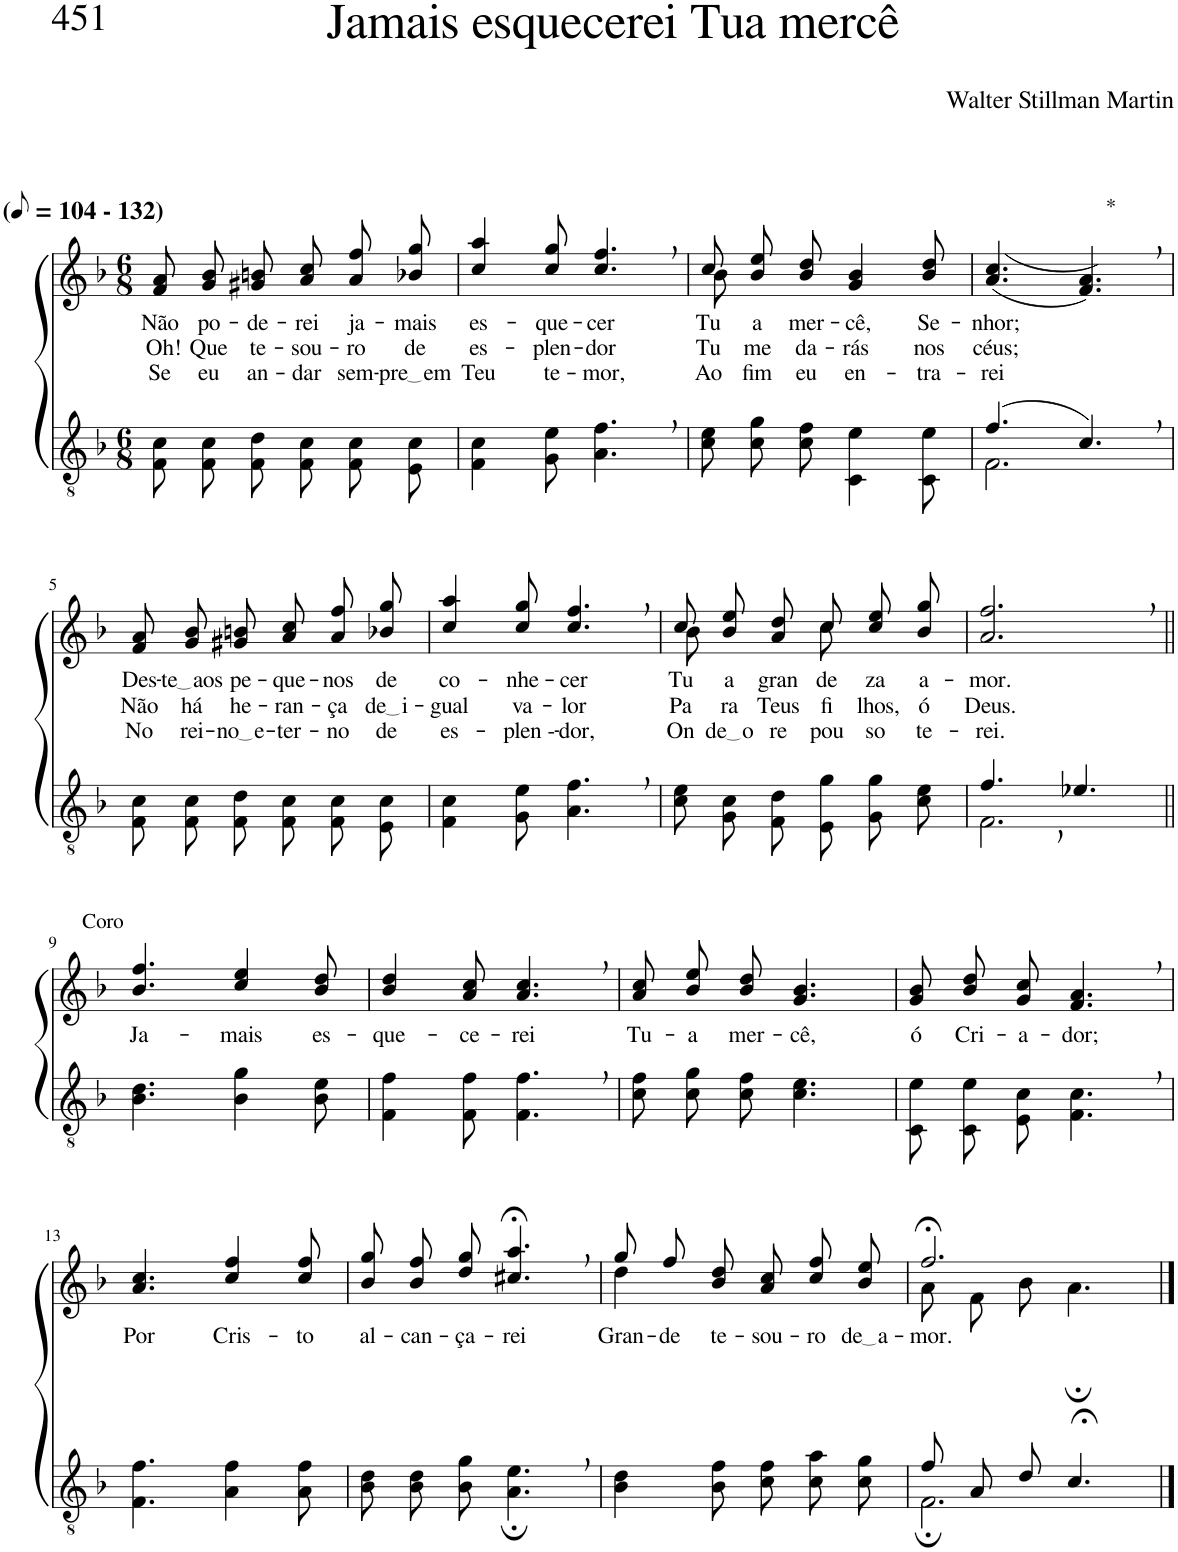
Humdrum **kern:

**kern	**kern	**text	**text	**text
*part2	*part1	*part1	*part1	*part1
*staff2	*staff1	*staff1	*staff1	*staff1
*I"Parte III e IV	*I"Parte I e II	*	*	*
*clefGv2	*clefG2	*	*	*
*Trd4c7	*Trd4c7	*	*	*
*k[b-]	*k[b-]	*	*	*
*M6/8	*M6/8	*	*	*
*MM52	*MM52	*	*	*
=1	=1	=1	=1	=1
!	!LO:TX:a:B:t=(	!	!	!
!	!LO:TX:a:B:t=- 132)	!	!	!
!	!	!LO:LY:b	!LO:LY:b	!LO:LY:b
8F/ 8c/L	8f/ 8a/L	Não	Oh!	Se
!	!	!LO:LY:b	!LO:LY:b	!LO:LY:b
8F/ 8c/	8g/ 8b-/	po-	Que	eu
!	!	!LO:LY:b	!LO:LY:b	!LO:LY:b
8F/ 8d/J	8g#X/ 8bn/J	-de-	te-	an-
!	!	!LO:LY:b	!LO:LY:b	!LO:LY:b
8F/ 8c/L	8a\ 8cc\L	-rei	-sou-	-dar
!	!	!LO:LY:b	!LO:LY:b	!LO:LY:b
8F/ 8c/	8a\ 8ff\	ja-	-ro	sem-
!	!	!LO:LY:b	!LO:LY:b	!LO:LY:b
8E/ 8c/J	8b-X\ 8gg\J	-mais	de	pre em
=2	=2	=2	=2	=2
!	!	!LO:LY:b	!LO:LY:b	!LO:LY:b
4F\ 4c\	4cc/ 4aa/	es-	es-	Teu
!	!	!LO:LY:b	!LO:LY:b	!LO:LY:b
8G\ 8e\	8cc/ 8gg/	-que-	-plen-	te-
!	!	!LO:LY:b	!LO:LY:b	!LO:LY:b
4.A\, 4.f\,	4.cc/, 4.ff/,	-cer	-dor	-mor,
=3	=3	=3	=3	=3
*	*^	*	*	*
!	!	!	!LO:LY:b	!LO:LY:b	!LO:LY:b
8c\ 8e\L	8cc\L	8b-\	Tu	Tu	Ao
!	!	!	!LO:LY:b	!LO:LY:b	!LO:LY:b
8c\ 8g\	8b-\ 8ee\	2ryy	a	me	fim
!	!	!	!LO:LY:b	!LO:LY:b	!LO:LY:b
8c\ 8f\J	8b-\ 8dd\J	.	mer-	da-	eu
!	!	!	!LO:LY:b	!LO:LY:b	!LO:LY:b
4C\ 4e\	4g/ 4b-/	.	-cê,	-rás	en-
!	!	!	!LO:LY:b	!LO:LY:b	!LO:LY:b
8C\ 8e\	8b-/ 8dd/	8ryy	Se-	nos	-tra-
=4	=4	=4	=4	=4	=4
*^	*	*	*	*	*
!	!	!	!	!LO:LY:b	!LO:LY:b	!LO:LY:b
*	*	*v	*v	*	*	*
(4.f/	2.F\	((4.a/ 4.cc/	-nhor;	céus;	-rei
!	!	!LO:TX:a:t=*	!	!	!
4.c,/)	.	4.f/, 4.a/,))	.	.	.
*v	*v	*	*	*	*
!!LO:LB:g=z
=5	=5	=5	=5	=5
!	!	!LO:LY:b	!LO:LY:b	!LO:LY:b
8F/ 8c/L	8f/ 8a/L	Des-	Não	No
!	!	!LO:LY:b	!LO:LY:b	!LO:LY:b
8F/ 8c/	8g/ 8b-/	te aos	há	rei-
!	!	!LO:LY:b	!LO:LY:b	!LO:LY:b
8F/ 8d/J	8g#X/ 8bn/J	pe-	he-	no e
!	!	!LO:LY:b	!LO:LY:b	!LO:LY:b
8F/ 8c/L	8a\ 8cc\L	-que-	-ran-	-ter-
!	!	!LO:LY:b	!LO:LY:b	!LO:LY:b
8F/ 8c/	8a\ 8ff\	-nos	-ça	-no
!	!	!LO:LY:b	!LO:LY:b	!LO:LY:b
8E/ 8c/J	8b-X\ 8gg\J	de	de i	de
=6	=6	=6	=6	=6
!	!	!LO:LY:b	!LO:LY:b	!LO:LY:b
4F\ 4c\	4cc/ 4aa/	co-	-gual	es-
!	!	!LO:LY:b	!LO:LY:b	!LO:LY:b
8G\ 8e\	8cc/ 8gg/	-nhe-	va-	-plen --
!	!	!LO:LY:b	!LO:LY:b	!LO:LY:b
4.A\, 4.f\,	4.cc/, 4.ff/,	-cer	-lor	-dor,
=7	=7	=7	=7	=7
*	*^	*	*	*
!	!	!	!LO:LY:b	!LO:LY:b	!LO:LY:b
8c\ 8e\L	8cc\L	8b-\	Tu-	-Pa-	On-
!	!	!	!LO:LY:b	!LO:LY:b	!LO:LY:b
8G\ 8c\	8b-\ 8ee\	4ryy	-a	-ra	de o
!	!	!	!LO:LY:b	!LO:LY:b	!LO:LY:b
8F\ 8d\J	8a\ 8dd\J	.	gran-	Teus	re-
!	!	!	!LO:LY:b	!LO:LY:b	!LO:LY:b
8E/ 8g/L	8cc\L	8cc\	-de-	fi-	-pou-
!	!	!	!LO:LY:b	!LO:LY:b	!LO:LY:b
8G/ 8g/	8cc\ 8ee\	4ryy	-za	-lhos,	-so
!	!	!	!LO:LY:b	!LO:LY:b	!LO:LY:b
8c/ 8e/J	8b-\ 8gg\J	.	a-	ó	te-
*	*v	*v	*	*	*
=8	=8	=8	=8	=8
*^	*	*	*	*
!	!	!	!LO:LY:b	!LO:LY:b	!LO:LY:b
4.f,/	2.F\	2.a/, 2.ff/,	-mor.	Deus.	-rei.
4.e-X/	.	.	.	.	.
*v	*v	*	*	*	*
!!LO:LB:g=z
=9||	=9||	=9||	=9||	=9||
!	!LO:TX:a:t=Coro	!	!	!
!	!	!LO:LY:b	!	!
4.B-\ 4.d\	4.b-/ 4.ff/	Ja-	.	.
!	!	!LO:LY:b	!	!
4B-\ 4g\	4cc/ 4ee/	-mais	.	.
!	!	!LO:LY:b	!	!
8B-\ 8e\	8b-/ 8dd/	es-	.	.
=10	=10	=10	=10	=10
!	!	!LO:LY:b	!	!
4F\ 4f\	4b-/ 4dd/	-que-	.	.
!	!	!LO:LY:b	!	!
8F\ 8f\	8a/ 8cc/	-ce-	.	.
!	!	!LO:LY:b	!	!
4.F\, 4.f\,	4.a/, 4.cc/,	-rei	.	.
=11	=11	=11	=11	=11
!	!	!LO:LY:b	!	!
8c\ 8f\L	8a\ 8cc\L	Tu-	.	.
!	!	!LO:LY:b	!	!
8c\ 8g\	8b-\ 8ee\	-a	.	.
!	!	!LO:LY:b	!	!
8c\ 8f\J	8b-\ 8dd\J	mer-	.	.
!	!	!LO:LY:b	!	!
4.c\ 4.e\	4.g/ 4.b-/	-cê,	.	.
=12	=12	=12	=12	=12
!	!	!LO:LY:b	!	!
8C/ 8e/L	8g/ 8b-/L	ó	.	.
!	!	!LO:LY:b	!	!
8C/ 8e/	8b-/ 8dd/	Cri-	.	.
!	!	!LO:LY:b	!	!
8E/ 8c/J	8g/ 8cc/J	-a-	.	.
!	!	!LO:LY:b	!	!
4.F\, 4.c\,	4.f/, 4.a/,	-dor;	.	.
!!LO:LB:g=z
=13	=13	=13	=13	=13
!	!	!LO:LY:b	!	!
4.F\ 4.f\	4.a/ 4.cc/	Por	.	.
!	!	!LO:LY:b	!	!
4A\ 4f\	4cc/ 4ff/	Cris-	.	.
!	!	!LO:LY:b	!	!
8A\ 8f\	8cc/ 8ff/	-to	.	.
=14	=14	=14	=14	=14
!	!	!LO:LY:b	!	!
8B-\ 8d\L	8b-\ 8gg\L	al-	.	.
!	!	!LO:LY:b	!	!
8B-\ 8d\	8b-\ 8ff\	-can-	.	.
!	!	!LO:LY:b	!	!
8B-\ 8g\J	8dd\ 8gg\J	-ça-	.	.
!	!	!LO:LY:b	!	!
4.A\;, 4.e\;,	4.cc#X/;<, 4.aa/;<,	-rei	.	.
=15	=15	=15	=15	=15
!	!	!LO:LY:b	!	!
*	*^	*	*	*
4B-\ 4d\	4dd\	8gg\L	Gran-	.	.
!	!	!	!LO:LY:b	!	!
.	.	8ff\	-de	.	.
!	!	!	!LO:LY:b	!	!
8B-\ 8f\	2ryy	8b-\ 8dd\J	te-	.	.
!	!	!	!LO:LY:b	!	!
8c\ 8f\L	.	8a\ 8cc\L	-sou-	.	.
!	!	!	!LO:LY:b	!	!
8c\ 8a\	.	8cc\ 8ff\	-ro	.	.
!	!	!	!LO:LY:b	!	!
8c\ 8g\J	.	8b-\ 8ee\J	de a	.	.
=16	=16	=16	=16	=16	=16
*^	*	*	*	*	*
!	!	!	!	!LO:LY:b	!	!
8f/L	2.F;\	2.ff;</	8a\L	-mor.	.	.
8A/	.	.	8f\	.	.	.
8d/J	.	.	8b-\J	.	.	.
4.c;</	.	.	4.a;\	.	.	.
*v	*v	*	*	*	*	*
*	*v	*v	*	*	*
==	==	==	==	==
*-	*-	*-	*-	*-
